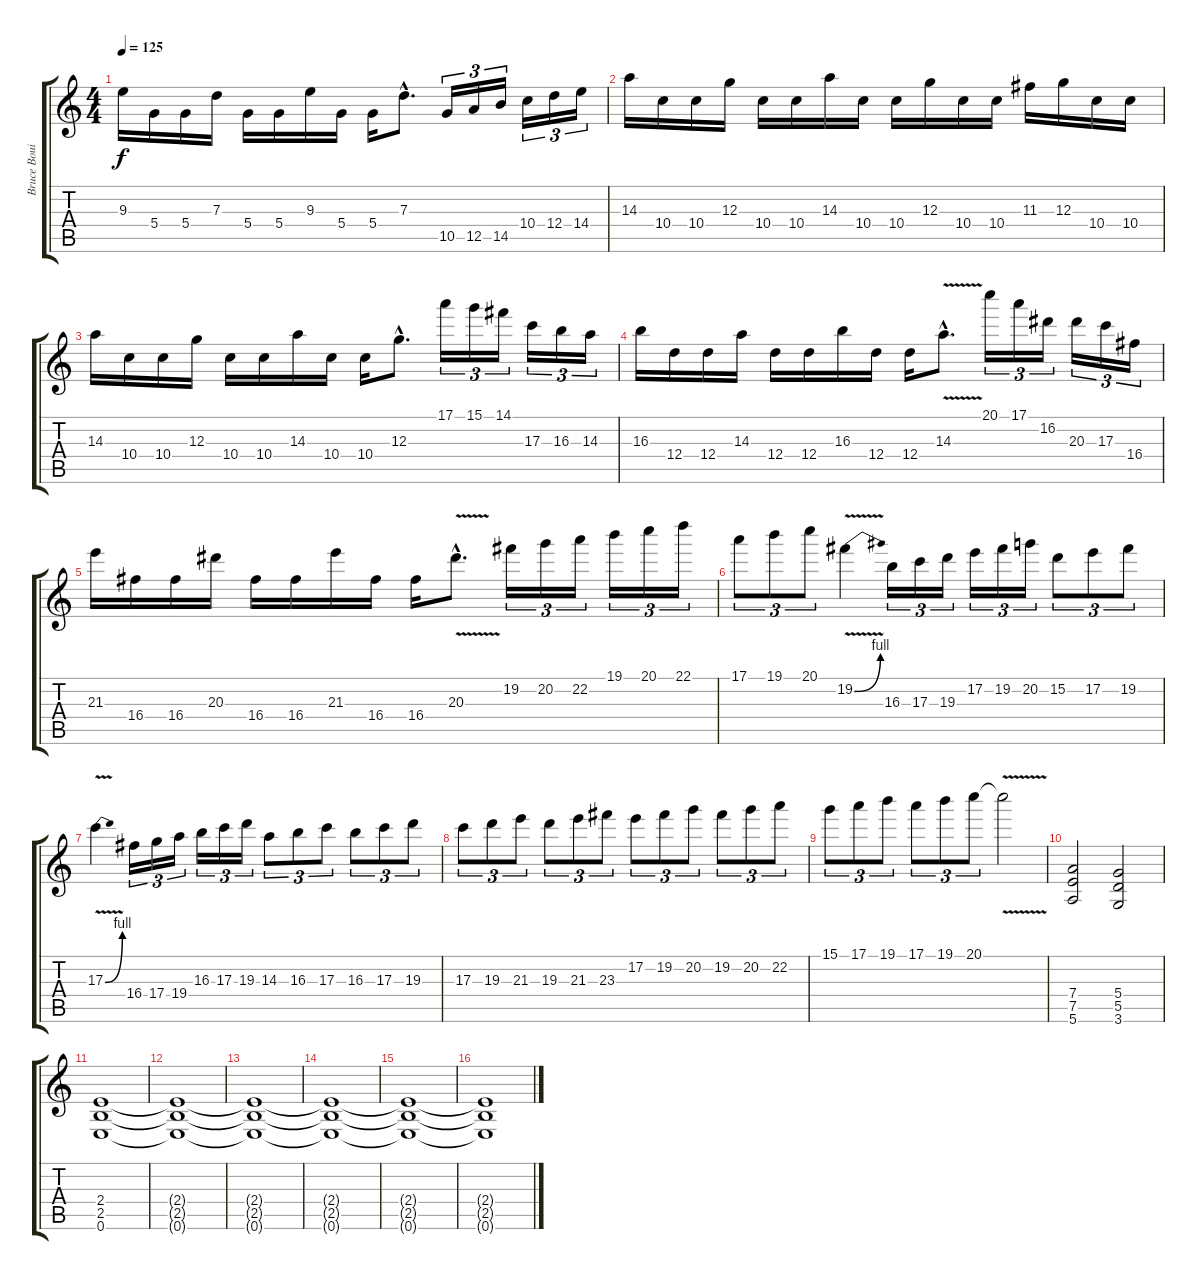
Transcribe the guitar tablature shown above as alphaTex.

\track ("Bruce Bouilliet" "Bruce Boui") {instrument distortionguitar}
\staff {score tabs}
\tuning (E4 B3 G3 D3 A2 E2) {hide}
\ts (4 4)
\tempo 125
\clef g2
\ks c
9.3.16{dy f} 5.4.16 5.4.16 7.3.16 5.4.16 5.4.16 9.3.16 5.4.16 5.4.16 7.3{hac}.8{d} 10.5.16{tu (3 2)} 12.5.16{tu (3 2)} 14.5.16{tu (3 2)} 10.4.16{tu (3 2)} 12.4.16{tu (3 2)} 14.4.16{tu (3 2)} |
14.3.16 10.4.16 10.4.16 12.3.16 10.4.16 10.4.16 14.3.16 10.4.16 10.4.16 12.3.16 10.4.16 10.4.16 11.3.16 12.3.16 10.4.16 10.4.16 |
14.3.16 10.4.16 10.4.16 12.3.16 10.4.16 10.4.16 14.3.16 10.4.16 10.4.16 12.3{hac}.8{d} 17.1.16{tu (3 2)} 15.1.16{tu (3 2)} 14.1.16{tu (3 2)} 17.3.16{tu (3 2)} 16.3.16{tu (3 2)} 14.3.16{tu (3 2)} |
16.3.16 12.4.16 12.4.16 14.3.16 12.4.16 12.4.16 16.3.16 12.4.16 12.4.16 14.3{v hac}.8{d} 20.1.16{tu (3 2)} 17.1.16{tu (3 2)} 16.2.16{tu (3 2)} 20.3.16{tu (3 2)} 17.3.16{tu (3 2)} 16.4.16{tu (3 2)} |
21.3.16 16.4.16 16.4.16 20.3.16 16.4.16 16.4.16 21.3.16 16.4.16 16.4.16 20.3{v hac}.8{d} 19.2.16{tu (3 2)} 20.2.16{tu (3 2)} 22.2.16{tu (3 2)} 19.1.16{tu (3 2)} 20.1.16{tu (3 2)} 22.1.16{tu (3 2)} |
17.1.8{tu (3 2)} 19.1.8{tu (3 2)} 20.1.8{tu (3 2)} 19.2{be (bend 0 0 60 4) v}.4 16.3.16{tu (3 2)} 17.3.16{tu (3 2)} 19.3.16{tu (3 2)} 17.2.16{tu (3 2)} 19.2.16{tu (3 2)} 20.2.16{tu (3 2)} 15.2.8{tu (3 2)} 17.2.8{tu (3 2)} 19.2.8{tu (3 2)} |
17.3{be (bend 0 0 60 4) v}.4 16.4.16{tu (3 2)} 17.4.16{tu (3 2)} 19.4.16{tu (3 2)} 16.3.16{tu (3 2)} 17.3.16{tu (3 2)} 19.3.16{tu (3 2)} 14.3.8{tu (3 2)} 16.3.8{tu (3 2)} 17.3.8{tu (3 2)} 16.3.8{tu (3 2)} 17.3.8{tu (3 2)} 19.3.8{tu (3 2)} |
17.3.8{tu (3 2)} 19.3.8{tu (3 2)} 21.3.8{tu (3 2)} 19.3.8{tu (3 2)} 21.3.8{tu (3 2)} 23.3.8{tu (3 2)} 17.2.8{tu (3 2)} 19.2.8{tu (3 2)} 20.2.8{tu (3 2)} 19.2.8{tu (3 2)} 20.2.8{tu (3 2)} 22.2.8{tu (3 2)} |
15.1.8{tu (3 2)} 17.1.8{tu (3 2)} 19.1.8{tu (3 2)} 17.1.8{tu (3 2)} 19.1.8{tu (3 2)} 20.1.8{tu (3 2)} 20.1{v t}.2 |
(7.4 7.5 5.6).2 (5.4 5.5 3.6).2 |
(2.4 2.5 0.6).1 |
(2.4{t} 2.5{t} 0.6{t}).1 |
(2.4{t} 2.5{t} 0.6{t}).1 |
(2.4{t} 2.5{t} 0.6{t}).1 |
(2.4{t} 2.5{t} 0.6{t}).1 |
(2.4{t} 2.5{t} 0.6{t}).1
